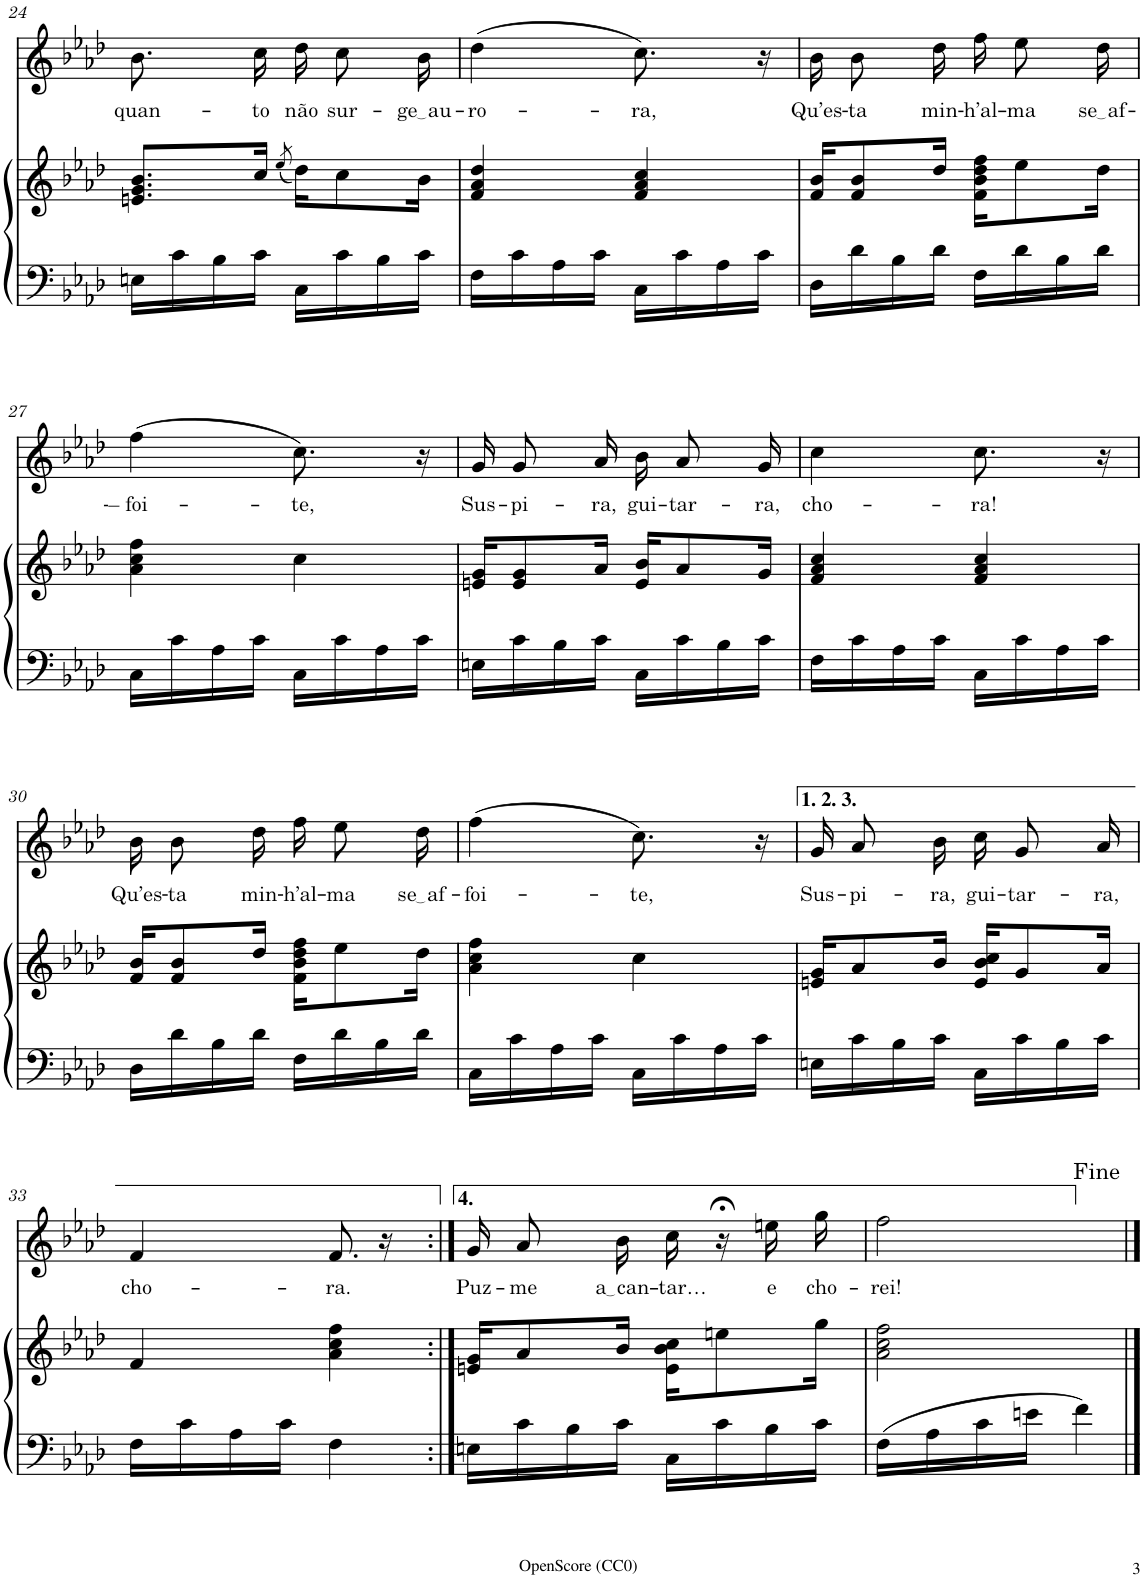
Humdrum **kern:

**kern	**kern	**kern	**text
*part2	*part2	*part1	*part1
*staff3	*staff2	*staff1	*staff1
*I"Piano	*	*I"Canto Voice	*
*I'Pno	*	*	*
!!LO:PB:g=z
*clefF4	*clefG2	*clefG2	*
*k[b-e-a-d-]	*k[b-e-a-d-]	*k[b-e-a-d-]	*
*M2/4	*M2/4	*M2/4	*
=24	=24	=24	=24
!	!	!	!LO:LY:b
16En\LL	8.en/ 8.g/ 8.b-/L	8.b-\L	quan-
16c\	.	.	.
16B-\	.	.	.
!	!	!	!LO:LY:b
16c\JJ	16cc/Jk	16cc\Jk	-to
.	(8qee-/	.	.
!	!	!	!LO:LY:b
16C\LL	16dd-\KL)	16dd-\KL	não
!	!	!	!LO:LY:b
16c\	8cc\	8cc\	sur-
16B-\	.	.	.
!	!	!	!LO:LY:b
16c\JJ	16b-\Jk	16b-\Jk	ge au
=25	=25	=25	=25
!	!	!	!LO:LY:b
16F\LL	4f/ 4a-/ 4dd-/	(4dd-\	-ro-
16c\	.	.	.
16A-\	.	.	.
16c\JJ	.	.	.
!	!	!	!LO:LY:b
16C\LL	4f/ 4a-/ 4cc/	8.cc\)	-ra,
16c\	.	.	.
16A-\	.	.	.
16c\JJ	.	16r	.
=26	=26	=26	=26
!	!	!	!LO:LY:b
16D-\LL	16f/ 16b-/KL	16b-\KL	Qu’es-
!	!	!	!LO:LY:b
16d-\	8f/ 8b-/	8b-\	-ta
16B-\	.	.	.
!	!	!	!LO:LY:b
16d-\JJ	16dd-/Jk	16dd-\Jk	min-
!	!	!	!LO:LY:b
16F\LL	16f\ 16b-\ 16dd-\ 16ff\KL	16ff\KL	-h’al-
!	!	!	!LO:LY:b
16d-\	8ee-\	8ee-\	-ma
16B-\	.	.	.
!	!	!	!LO:LY:b
16d-\JJ	16dd-\Jk	16dd-\Jk	se af
!!LO:LB:g=z
=27	=27	=27	=27
!	!	!	!LO:LY:b
16C\LL	4a-\ 4cc\ 4ff\	(4ff\	-– foi-
16c\	.	.	.
16A-\	.	.	.
16c\JJ	.	.	.
!	!	!	!LO:LY:b
16C\LL	4cc\	8.cc\)	-te,
16c\	.	.	.
16A-\	.	.	.
16c\JJ	.	16r	.
=28	=28	=28	=28
!	!	!	!LO:LY:b
16En\LL	16en/ 16g/KL	16g/KL	Sus-
!	!	!	!LO:LY:b
16c\	8e/ 8g/	8g/	-pi-
16B-\	.	.	.
!	!	!	!LO:LY:b
16c\JJ	16a-/Jk	16a-/Jk	-ra,
!	!	!	!LO:LY:b
16C\LL	16e/ 16b-/KL	16b-/KL	gui-
!	!	!	!LO:LY:b
16c\	8a-/	8a-/	-tar-
16B-\	.	.	.
!	!	!	!LO:LY:b
16c\JJ	16g/Jk	16g/Jk	-ra,
=29	=29	=29	=29
!	!	!	!LO:LY:b
16F\LL	4f/ 4a-/ 4cc/	4cc\	cho-
16c\	.	.	.
16A-\	.	.	.
16c\JJ	.	.	.
!	!	!	!LO:LY:b
16C\LL	4f/ 4a-/ 4cc/	8.cc\	-ra!
16c\	.	.	.
16A-\	.	.	.
16c\JJ	.	16r	.
!!LO:LB:g=z
=30	=30	=30	=30
!	!	!	!LO:LY:b
16D-\LL	16f/ 16b-/KL	16b-\KL	Qu’es-
!	!	!	!LO:LY:b
16d-\	8f/ 8b-/	8b-\	-ta
16B-\	.	.	.
!	!	!	!LO:LY:b
16d-\JJ	16dd-/Jk	16dd-\Jk	min-
!	!	!	!LO:LY:b
16F\LL	16f\ 16b-\ 16dd-\ 16ff\KL	16ff\KL	-h’al-
!	!	!	!LO:LY:b
16d-\	8ee-\	8ee-\	-ma
16B-\	.	.	.
!	!	!	!LO:LY:b
16d-\JJ	16dd-\Jk	16dd-\Jk	se af
=31	=31	=31	=31
!	!	!	!LO:LY:b
16C\LL	4a-\ 4cc\ 4ff\	(4ff\	-foi-
16c\	.	.	.
16A-\	.	.	.
16c\JJ	.	.	.
!	!	!	!LO:LY:b
16C\LL	4cc\	8.cc\)	-te,
16c\	.	.	.
16A-\	.	.	.
16c\JJ	.	16r	.
=32	=32	=32	=32
!	!	!	!LO:LY:b
16En\LL	16en/ 16g/KL	16g/KL	Sus-
!	!	!	!LO:LY:b
16c\	8a-/	8a-/	-pi-
16B-\	.	.	.
!	!	!	!LO:LY:b
16c\JJ	16b-/Jk	16b-/Jk	-ra,
!	!	!	!LO:LY:b
16C\LL	16e/ 16b-/ 16cc/KL	16cc\KL	gui-
!	!	!	!LO:LY:b
16c\	8g/	8g\	-tar-
16B-\	.	.	.
!	!	!	!LO:LY:b
16c\JJ	16a-/Jk	16a-\Jk	-ra,
!!LO:LB:g=z
=33	=33	=33	=33
!	!	!	!LO:LY:b
16F\LL	4f/	4f/	cho-
16c\	.	.	.
16A-\	.	.	.
16c\JJ	.	.	.
!	!	!	!LO:LY:b
4F\	4a-\ 4cc\ 4ff\	8.f/	-ra.
.	.	16r	.
=34:|!	=34:|!	=34:|!	=34:|!
!	!	!	!LO:LY:b
16En\LL	16en/ 16g/KL	16g/KL	Puz-
!	!	!	!LO:LY:b
16c\	8a-/	8a-/	-me
16B-\	.	.	.
!	!	!	!LO:LY:b
16c\JJ	16b-/Jk	16b-/Jk	a can
!	!	!	!LO:LY:b
16C\LL	16e\ 16b-\ 16cc\KL	16cc\	-tar…
16c\	8een\	16r;<	.
!	!	!	!LO:LY:b
16B-\	.	16een\LL	e
!	!	!	!LO:LY:b
16c\JJ	16gg\Jk	16gg\JJ	cho-
=35	=35	=35	=35
!	!	!	!LO:LY:b
*	*	*^	*
16F\LL	2a-\ 2cc\ 2ff\	2ff\	4ryy	-rei!
16A-\	.	.	.	.
16c\	.	.	.	.
16en\JJ	.	.	.	.
4f;<\	.	.	4ryy	.
*	*	*v	*v	*
==	==	==	==
*-	*-	*-	*-
